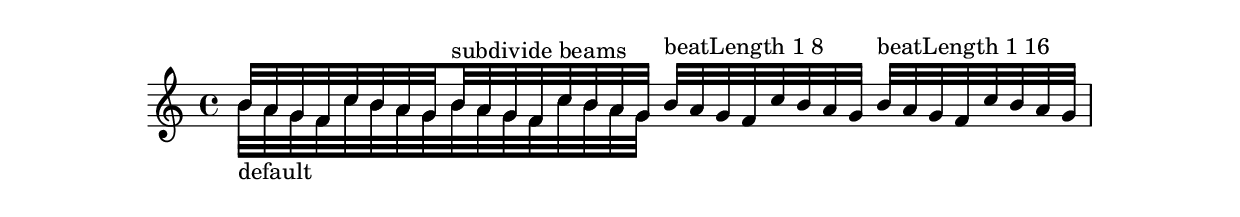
%% Do not edit this file; it is automatically
%% generated from LSR http://lsr.dsi.unimi.it
%% This file is in the public domain.
\version "2.13.4"

\header {
  lsrtags = "rhythms"

%% Translation of GIT committish: b2d4318d6c53df8469dfa4da09b27c15a374d0ca
  texidoces = "
Se pueden subdividir las barras automáticamente.  Estableciendo la
propiedad @code{subdivideBeams}, las barras se subdividen en
posiciones de pulso (tal y como se especifica en @code{beatLength}).

"
  doctitlees = "Subdivisiones de barra automáticas"

  texidoc = "
Beams can be subdivided automatically.  By setting the property
@code{subdivideBeams}, beams are subdivided at beat positions (as
specified in @code{beatLength}). 

"
  doctitle = "Automatic beam subdivisions"
} % begin verbatim

\new Staff {
  \relative c'' {
    <<
      {
        \voiceOne
        \set subdivideBeams = ##t
        b32[ a g f c' b a g
        b32^"subdivide beams" a g f c' b a g]
      }
      \new Voice {
        \voiceTwo
        b32_"default"[ a g f c' b a g
        b32 a g f c' b a g]
      }
    >>
    \oneVoice
    \set beatLength = #(ly:make-moment 1 8)
    b32^"beatLength 1 8"[ a g f c' b a g]
    \set beatLength = #(ly:make-moment 1 16)
    b32^"beatLength 1 16"[ a g f c' b a g]
  }
}

